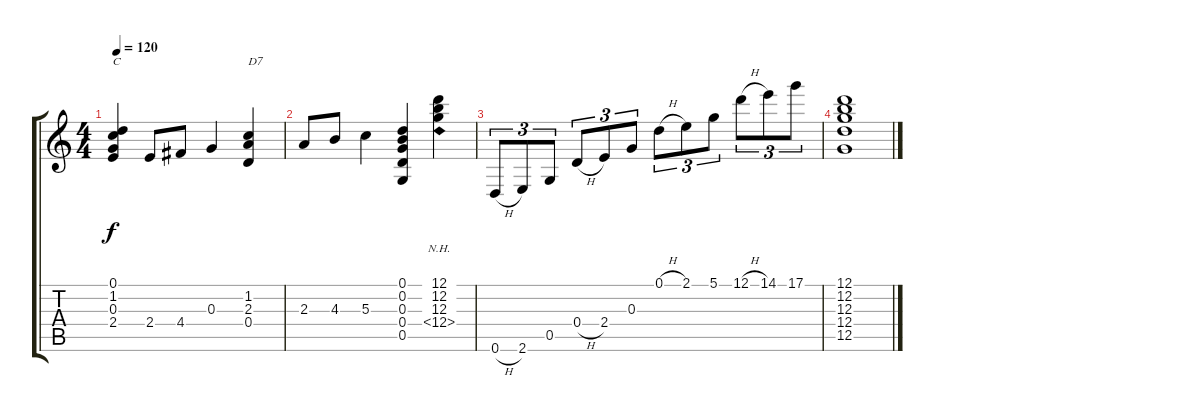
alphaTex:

\track "" {instrument acousticguitarnylon}
\staff {score tabs}
\tuning (D4 B3 G3 D3 G2 D2) {hide}
\ts (4 4)
\tempo 120
\clef g2
\ks c
(0.1 1.2 0.3 2.4).4{txt "C " dy f} 2.4.8 4.4.8 0.3.4 (1.2 2.3 0.4).4{txt "D7"} |
2.3.8 4.3.8 5.3.4 (0.1 0.2 0.3 0.4 0.5).4 (12.1 12.2 12.3 12.4{nh}).4 |
0.6{h}.8{tu (3 2)} 2.6.8{tu (3 2)} 0.5.8{tu (3 2)} 0.4{h}.8{tu (3 2)} 2.4.8{tu (3 2)} 0.3.8{tu (3 2)} 0.1{h}.8{tu (3 2)} 2.1.8{tu (3 2)} 5.1.8{tu (3 2)} 12.1{h}.8{tu (3 2)} 14.1.8{tu (3 2)} 17.1.8{tu (3 2)} |
(12.1 12.2 12.3 12.4 12.5).1
